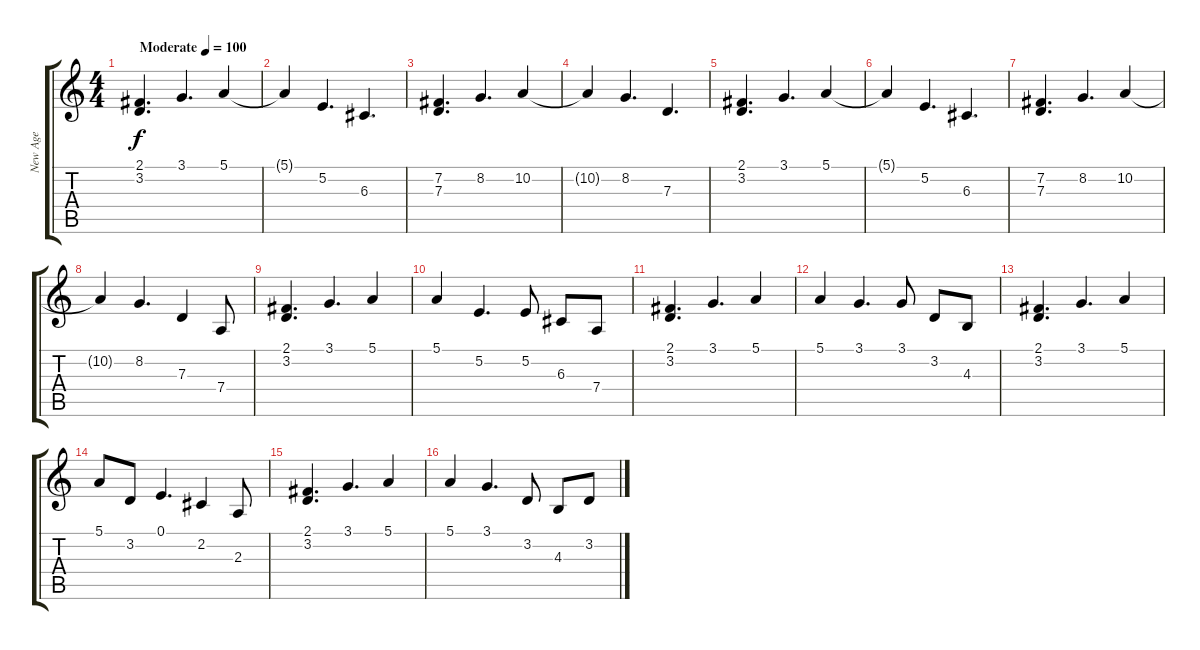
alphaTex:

\track ("New Age" "New Age") {instrument pad1newage}
\staff {score tabs}
\tuning (E4 B3 G3 D3 A2 E2) {hide}
\ts (4 4)
\tempo (100 "Moderate")
\clef g2
\ks c
(2.1 3.2).4{d dy f instrument pad1newage} 3.1.4{d} 5.1.4 |
5.1{t}.4 5.2.4{d} 6.3.4{d} |
(7.2 7.3).4{d} 8.2.4{d} 10.2.4 |
10.2{t}.4 8.2.4{d} 7.3.4{d} |
(2.1 3.2).4{d} 3.1.4{d} 5.1.4 |
5.1{t}.4 5.2.4{d} 6.3.4{d} |
(7.2 7.3).4{d} 8.2.4{d} 10.2.4 |
10.2{t}.4 8.2.4{d} 7.3.4 7.4.8 |
(2.1 3.2).4{d} 3.1.4{d} 5.1.4 |
5.1.4 5.2.4{d} 5.2.8 6.3.8 7.4.8 |
(2.1 3.2).4{d} 3.1.4{d} 5.1.4 |
5.1.4 3.1.4{d} 3.1.8 3.2.8 4.3.8 |
(2.1 3.2).4{d} 3.1.4{d} 5.1.4 |
5.1.8 3.2.8 0.1.4{d} 2.2.4 2.3.8 |
(2.1 3.2).4{d} 3.1.4{d} 5.1.4 |
5.1.4 3.1.4{d} 3.2.8 4.3.8 3.2.8
